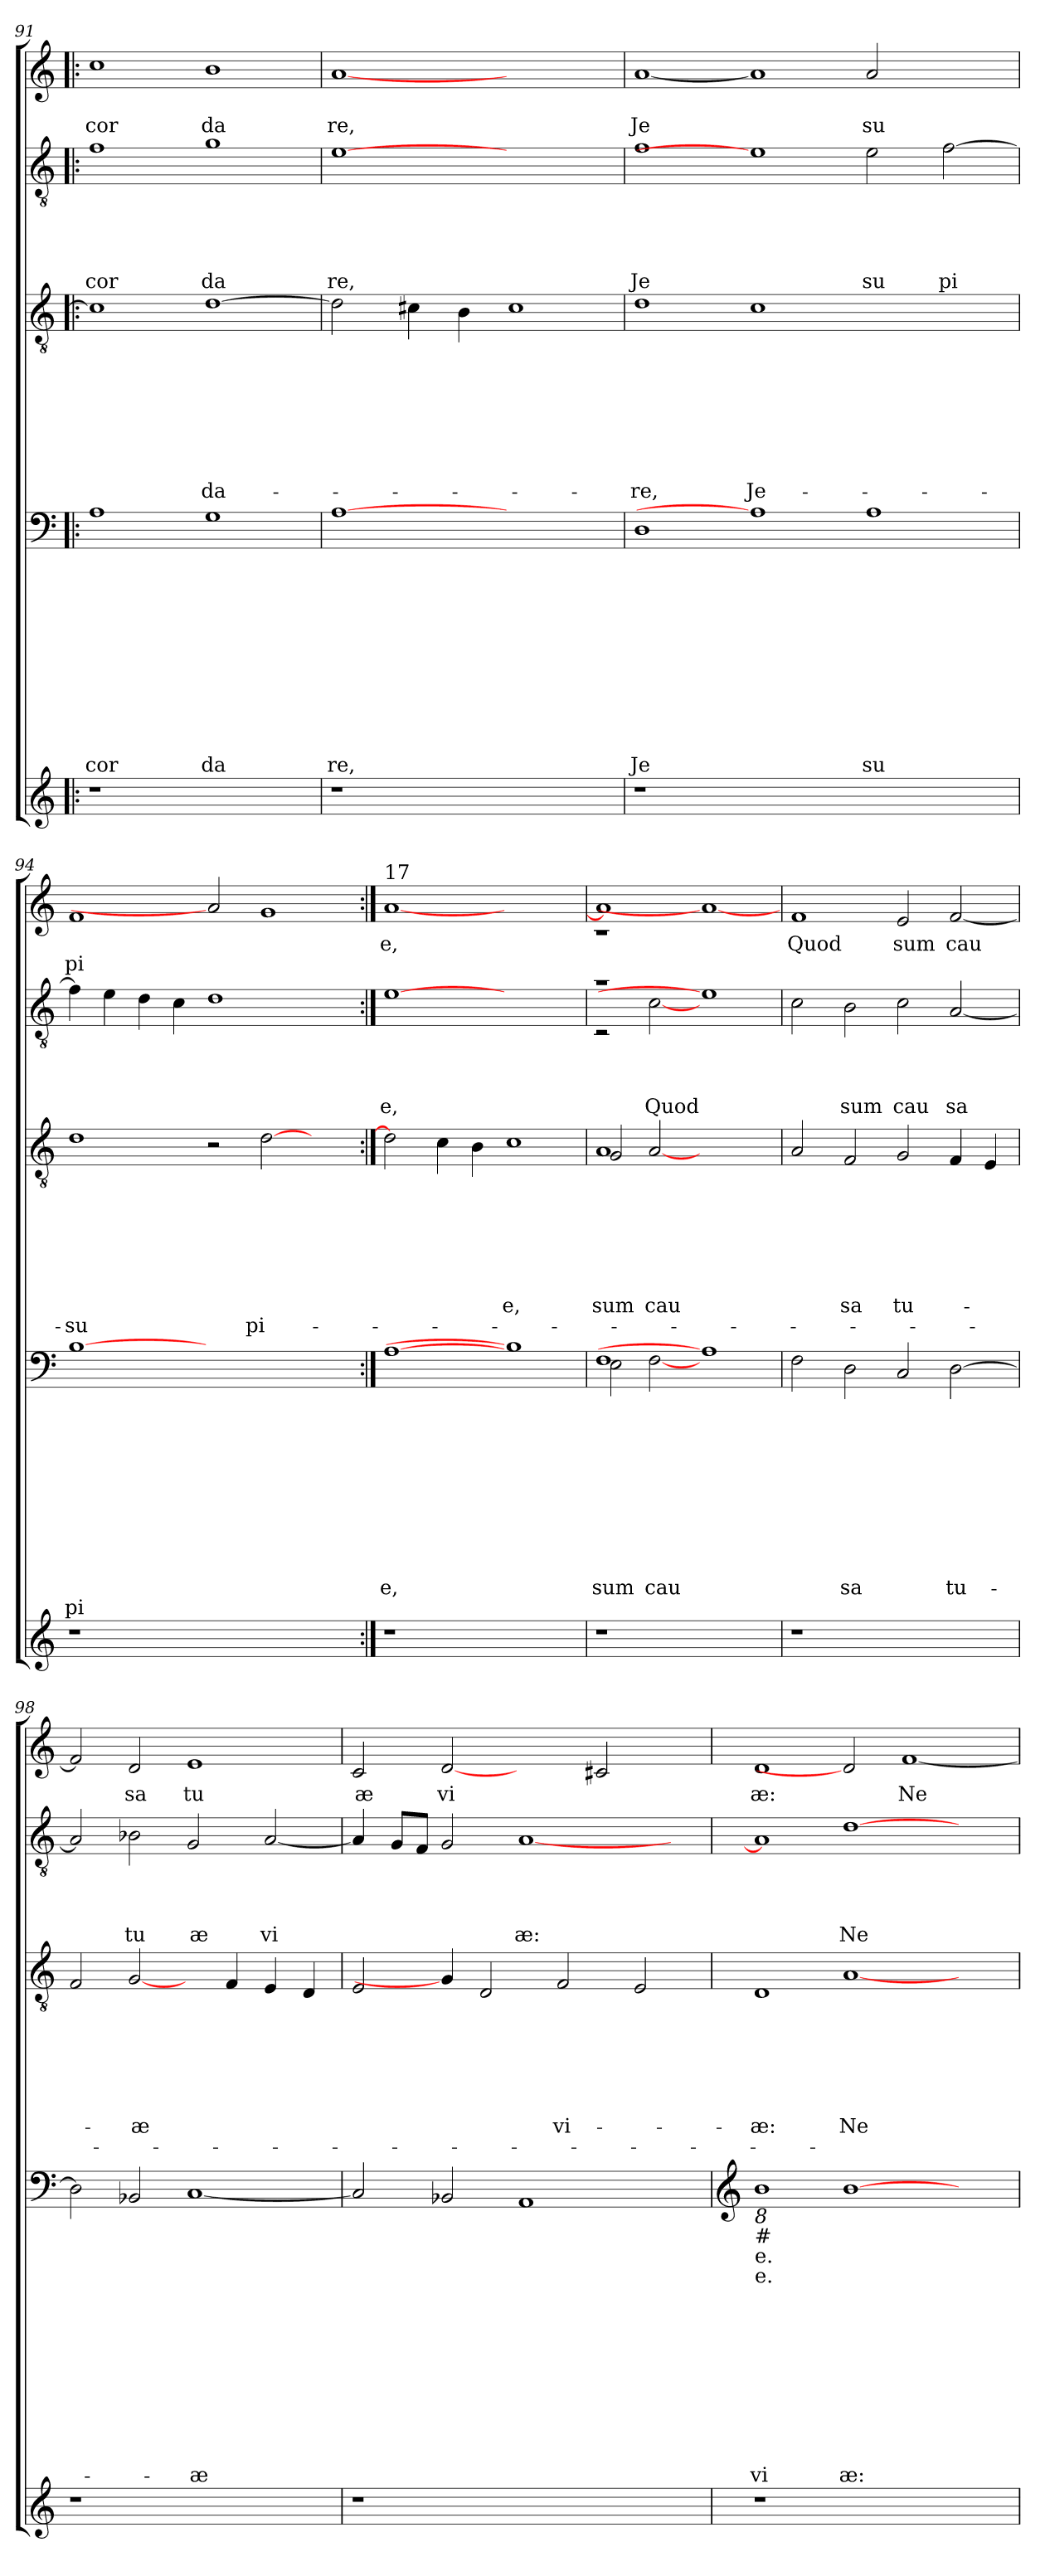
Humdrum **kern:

**kern	**kern	**text	**text	**text	**text	**text	**text	**text	**text	**text	**text	**text	**kern	**text	**text	**text	**text	**text	**text	**text	**text	**kern	**text	**text	**text	**text	**text	**kern	**text	**text
*part5	*part4	*part4	*part4	*part4	*part4	*part4	*part4	*part4	*part4	*part4	*part4	*part4	*part3	*part3	*part3	*part3	*part3	*part3	*part3	*part3	*part3	*part2	*part2	*part2	*part2	*part2	*part2	*part1	*part1	*part1
*staff5	*staff4	*staff4	*staff4	*staff4	*staff4	*staff4	*staff4	*staff4	*staff4	*staff4	*staff4	*staff4	*staff3	*staff3	*staff3	*staff3	*staff3	*staff3	*staff3	*staff3	*staff3	*staff2	*staff2	*staff2	*staff2	*staff2	*staff2	*staff1	*staff1	*staff1
*clefG2	*clefF4	*	*	*	*	*	*	*	*	*	*	*	*clefGv2	*	*	*	*	*	*	*	*	*clefGv2	*	*	*	*	*	*clefG2	*	*
*k[]	*k[]	*	*	*	*	*	*	*	*	*	*	*	*k[]	*	*	*	*	*	*	*	*	*k[]	*	*	*	*	*	*k[]	*	*
*C:	*C:	*	*	*	*	*	*	*	*	*	*	*	*C:	*	*	*	*	*	*	*	*	*C:	*	*	*	*	*	*C:	*	*
=91!|:	=91!|:	=91!|:	=91!|:	=91!|:	=91!|:	=91!|:	=91!|:	=91!|:	=91!|:	=91!|:	=91!|:	=91!|:	=91!|:	=91!|:	=91!|:	=91!|:	=91!|:	=91!|:	=91!|:	=91!|:	=91!|:	=91!|:	=91!|:	=91!|:	=91!|:	=91!|:	=91!|:	=91!|:	=91!|:	=91!|:
!	!	!	!	!	!	!	!	!	!	!	!	!LO:LY:a	!	!	!	!	!	!	!	!	!	!	!	!	!	!	!LO:LY:b	!	!	!LO:LY:b
1r	1A	.	.	.	.	.	.	.	.	.	.	cor	1c]	.	.	.	.	.	.	.	.	1f	.	.	.	.	cor	1cc	.	cor
!	!	!	!	!	!	!	!	!	!	!	!	!LO:LY:a	!	!	!	!	!	!	!	!	!LO:LY:b	!	!	!	!	!	!LO:LY:b	!	!	!LO:LY:b
1ryy	1G	.	.	.	.	.	.	.	.	.	.	da	[>1d	.	.	.	.	.	.	.	-da-	1g	.	.	.	.	da	1b	.	da
=92	=92	=92	=92	=92	=92	=92	=92	=92	=92	=92	=92	=92	=92	=92	=92	=92	=92	=92	=92	=92	=92	=92	=92	=92	=92	=92	=92	=92	=92	=92
!	!	!	!	!	!	!	!	!	!	!	!	!LO:LY:a	!	!	!	!	!	!	!	!	!	!	!	!	!	!	!LO:LY:b	!	!	!LO:LY:b
1r	[1A	.	.	.	.	.	.	.	.	.	.	re,	2d\]	.	.	.	.	.	.	.	.	[1e	.	.	.	.	re,	[1a	.	re,
.	.	.	.	.	.	.	.	.	.	.	.	.	4c#\	.	.	.	.	.	.	.	.	.	.	.	.	.	.	.	.	.
.	.	.	.	.	.	.	.	.	.	.	.	.	4B\	.	.	.	.	.	.	.	.	.	.	.	.	.	.	.	.	.
1ryy	1ryy	.	.	.	.	.	.	.	.	.	.	.	1c#	.	.	.	.	.	.	.	.	1ryy	.	.	.	.	.	1ryy	.	.
=93	=93	=93	=93	=93	=93	=93	=93	=93	=93	=93	=93	=93	=93	=93	=93	=93	=93	=93	=93	=93	=93	=93	=93	=93	=93	=93	=93	=93	=93	=93
!	!	!	!	!	!	!	!	!	!	!	!	!LO:LY:a	!	!	!	!	!	!	!	!	!LO:LY:b	!	!	!	!	!	!LO:LY:b	!	!	!LO:LY:b
1r	1D	.	.	.	.	.	.	.	.	.	.	Je	1d	.	.	.	.	.	.	.	-re,	1f	.	.	.	.	Je	[1a	.	Je
!	!	!	!	!	!	!	!	!	!	!	!	!	!	!	!	!	!	!	!	!	!LO:LY:b	!	!	!	!	!	!	!	!	!
0ryy	1A]	.	.	.	.	.	.	.	.	.	.	.	1c	.	.	.	.	.	.	.	Je-	1e]	.	.	.	.	.	1a]	.	.
!	!	!	!	!	!	!	!	!	!	!	!	!LO:LY:a	!	!	!	!	!	!	!	!	!	!	!	!	!	!	!LO:LY:b	!	!	!LO:LY:b
.	1A	.	.	.	.	.	.	.	.	.	.	su	1ryy	.	.	.	.	.	.	.	.	2e\	.	.	.	.	su	2a/	.	su
!	!	!	!	!	!	!	!	!	!	!	!	!	!	!	!	!	!	!	!	!	!	!	!	!	!	!	!LO:LY:b	!	!	!
.	.	.	.	.	.	.	.	.	.	.	.	.	.	.	.	.	.	.	.	.	.	[>2f\	.	.	.	.	pi	2ryy	.	.
=94	=94	=94	=94	=94	=94	=94	=94	=94	=94	=94	=94	=94	=94	=94	=94	=94	=94	=94	=94	=94	=94	=94	=94	=94	=94	=94	=94	=94	=94	=94
!	!	!	!	!	!	!	!	!	!	!	!	!LO:LY:a	!	!	!	!	!	!	!	!	!LO:LY:b	!	!	!	!	!	!	!	!	!LO:LY:b
1r	[1B	.	.	.	.	.	.	.	.	.	.	pi	1d	.	.	.	.	.	.	.	-su	4f\]	.	.	.	.	.	1f	.	pi
.	.	.	.	.	.	.	.	.	.	.	.	.	.	.	.	.	.	.	.	.	.	4e\	.	.	.	.	.	.	.	.
.	.	.	.	.	.	.	.	.	.	.	.	.	.	.	.	.	.	.	.	.	.	4d\	.	.	.	.	.	.	.	.
.	.	.	.	.	.	.	.	.	.	.	.	.	.	.	.	.	.	.	.	.	.	4c\	.	.	.	.	.	.	.	.
1.ryy	1.ryy	.	.	.	.	.	.	.	.	.	.	.	2r	.	.	.	.	.	.	.	.	1d	.	.	.	.	.	2a]	.	.
!	!	!	!	!	!	!	!	!	!	!	!	!	!	!	!	!	!	!	!	!	!LO:LY:b	!	!	!	!	!	!	!	!	!
.	.	.	.	.	.	.	.	.	.	.	.	.	[<2d\	.	.	.	.	.	.	.	pi-	.	.	.	.	.	.	1g	.	.
.	.	.	.	.	.	.	.	.	.	.	.	.	2ryy	.	.	.	.	.	.	.	.	2ryy	.	.	.	.	.	.	.	.
!!LO:LB:g=z
=95:|!	=95:|!	=95:|!	=95:|!	=95:|!	=95:|!	=95:|!	=95:|!	=95:|!	=95:|!	=95:|!	=95:|!	=95:|!	=95:|!	=95:|!	=95:|!	=95:|!	=95:|!	=95:|!	=95:|!	=95:|!	=95:|!	=95:|!	=95:|!	=95:|!	=95:|!	=95:|!	=95:|!	=95:|!	=95:|!	=95:|!
!	!	!	!	!	!	!	!	!	!	!	!	!	!	!	!	!	!	!	!	!	!	!	!	!	!	!	!	!LO:TX:a:t=17	!	!
!	!	!	!	!	!	!	!	!	!	!	!LO:LY:b	!	!	!	!	!	!	!	!	!	!	!	!	!	!	!LO:LY:b	!	!	!LO:LY:b	!
1r	[1A	.	.	.	.	.	.	.	.	.	e,	.	2d\]	.	.	.	.	.	.	.	.	[1e	.	.	.	e,	.	[<1a	e,	.
.	.	.	.	.	.	.	.	.	.	.	.	.	4c\	.	.	.	.	.	.	.	.	.	.	.	.	.	.	.	.	.
.	.	.	.	.	.	.	.	.	.	.	.	.	4B\	.	.	.	.	.	.	.	.	.	.	.	.	.	.	.	.	.
!	!	!	!	!	!	!	!	!	!	!	!	!	!	!	!	!	!	!	!	!LO:LY:b	!	!	!	!	!	!	!	!	!	!
1ryy	1B]	.	.	.	.	.	.	.	.	.	.	.	1c	.	.	.	.	.	.	e,	.	1ryy	.	.	.	.	.	1ryy	.	.
=96	=96	=96	=96	=96	=96	=96	=96	=96	=96	=96	=96	=96	=96	=96	=96	=96	=96	=96	=96	=96	=96	=96	=96	=96	=96	=96	=96	=96	=96	=96
!	!	!	!	!	!	!	!	!	!	!	!LO:LY:b	!	!	!	!	!	!	!	!	!	!	!	!	!	!	!	!	!	!	!
*	*^	*	*	*	*	*	*	*	*	*	*	*	*	*	*	*	*	*	*	*	*	*	*	*	*	*	*	*	*	*
!	!	!	!	!	!	!	!	!	!	!	!	!LO:LY:b	!	!	!	!	!	!	!	!	!LO:LY:b	!	!	!	!	!	!	!	!	!	!
*	*	*	*	*	*	*	*	*	*	*	*	*	*	*^	*	*	*	*	*	*	*	*	*	*	*	*	*	*	*	*	*
!	!	!	!	!	!	!	!	!	!	!	!	!	!	!	!	!	!	!	!	!	!	!LO:LY:b	!	!	!	!	!	!	!	!	!	!
*	*	*	*	*	*	*	*	*	*	*	*	*	*	*	*	*	*	*	*	*	*	*	*	*^	*	*	*	*	*	*^	*	*
1r	1F	2E\	.	.	.	.	.	.	.	.	.	sum	.	1A	2G/	.	.	.	.	.	.	sum	.	1ra	2rC	.	.	.	.	.	1a]	1rc	.	.
!	!	!	!	!	!	!	!	!	!	!	!	!LO:LY:b	!	!	!	!	!	!	!	!	!	!LO:LY:b	!	!	!	!	!	!	!LO:LY:b	!	!	!	!	!
.	.	[>2F\	.	.	.	.	.	.	.	.	.	cau-	.	.	[<2A/	.	.	.	.	.	.	cau-	.	.	[>2c\	.	.	.	Quod	.	.	.	.	.
1ryy	1A]	1ryy	.	.	.	.	.	.	.	.	.	.	.	1ryy	1ryy	.	.	.	.	.	.	.	.	1e]	1ryy	.	.	.	.	.	1a_	1ryy	.	.
=97	=97	=97	=97	=97	=97	=97	=97	=97	=97	=97	=97	=97	=97	=97	=97	=97	=97	=97	=97	=97	=97	=97	=97	=97	=97	=97	=97	=97	=97	=97	=97	=97	=97	=97
!	!	!	!	!	!	!	!	!	!	!	!	!	!	!	!	!	!	!	!	!	!	!	!	!	!	!	!	!	!	!	!	!	!LO:LY:b	!
*	*v	*v	*	*	*	*	*	*	*	*	*	*	*	*	*	*	*	*	*	*	*	*	*	*v	*v	*	*	*	*	*	*v	*v	*	*
*	*	*	*	*	*	*	*	*	*	*	*	*	*v	*v	*	*	*	*	*	*	*	*	*	*	*	*	*	*	*	*	*
1r	2F\	.	.	.	.	.	.	.	.	.	.	.	2A/	.	.	.	.	.	.	.	.	2c\	.	.	.	.	.	1f	Quod	.
!	!	!	!	!	!	!	!	!	!	!	!LO:LY:b	!	!	!	!	!	!	!	!	!LO:LY:b	!	!	!	!	!	!LO:LY:b	!	!	!	!
.	2D\	.	.	.	.	.	.	.	.	.	-sa	.	2F/	.	.	.	.	.	.	-sa	.	2B\	.	.	.	sum	.	.	.	.
!	!	!	!	!	!	!	!	!	!	!	!	!	!	!	!	!	!	!	!	!LO:LY:b	!	!	!	!	!	!LO:LY:b	!	!	!LO:LY:b	!
1ryy	2C/	.	.	.	.	.	.	.	.	.	.	.	2G/	.	.	.	.	.	.	tu-	.	2c\	.	.	.	cau	.	2e/	sum	.
!	!	!	!	!	!	!	!	!	!	!	!LO:LY:b	!	!	!	!	!	!	!	!	!	!	!	!	!	!	!LO:LY:b	!	!	!LO:LY:b	!
.	[>2D\	.	.	.	.	.	.	.	.	.	tu-	.	4F/	.	.	.	.	.	.	.	.	[<2A/	.	.	.	sa	.	[<2f/	cau	.
.	.	.	.	.	.	.	.	.	.	.	.	.	4E/	.	.	.	.	.	.	.	.	.	.	.	.	.	.	.	.	.
=98	=98	=98	=98	=98	=98	=98	=98	=98	=98	=98	=98	=98	=98	=98	=98	=98	=98	=98	=98	=98	=98	=98	=98	=98	=98	=98	=98	=98	=98	=98
1r	2D\]	.	.	.	.	.	.	.	.	.	.	.	2F/	.	.	.	.	.	.	.	.	2A/]	.	.	.	.	.	2f/]	.	.
!	!	!	!	!	!	!	!	!	!	!	!	!	!	!	!	!	!	!	!	!LO:LY:b	!	!	!	!	!	!LO:LY:b	!	!	!LO:LY:b	!
.	2BB-X/	.	.	.	.	.	.	.	.	.	.	.	[2G/	.	.	.	.	.	.	-æ	.	2B-\	.	.	.	tu	.	2d/	sa	.
!	!	!	!	!	!	!	!	!	!	!	!LO:LY:b	!	!	!	!	!	!	!	!	!	!	!	!	!	!	!LO:LY:b	!	!	!LO:LY:b	!
1ryy	[<1C	.	.	.	.	.	.	.	.	.	-æ	.	4ryy	.	.	.	.	.	.	.	.	2G/	.	.	.	æ	.	1e	tu	.
.	.	.	.	.	.	.	.	.	.	.	.	.	4F/	.	.	.	.	.	.	.	.	.	.	.	.	.	.	.	.	.
!	!	!	!	!	!	!	!	!	!	!	!	!	!	!	!	!	!	!	!	!	!	!	!	!	!	!LO:LY:b	!	!	!	!
.	.	.	.	.	.	.	.	.	.	.	.	.	4E/	.	.	.	.	.	.	.	.	[<2A/	.	.	.	vi	.	.	.	.
.	.	.	.	.	.	.	.	.	.	.	.	.	4D/	.	.	.	.	.	.	.	.	.	.	.	.	.	.	.	.	.
=99	=99	=99	=99	=99	=99	=99	=99	=99	=99	=99	=99	=99	=99	=99	=99	=99	=99	=99	=99	=99	=99	=99	=99	=99	=99	=99	=99	=99	=99	=99
!	!	!	!	!	!	!	!	!	!	!	!	!	!	!	!	!	!	!	!	!	!	!	!	!	!	!	!	!	!LO:LY:b	!
1r	2C/]	.	.	.	.	.	.	.	.	.	.	.	2E/	.	.	.	.	.	.	.	.	4A/]	.	.	.	.	.	2c/	æ	.
.	.	.	.	.	.	.	.	.	.	.	.	.	.	.	.	.	.	.	.	.	.	8G/L	.	.	.	.	.	.	.	.
.	.	.	.	.	.	.	.	.	.	.	.	.	.	.	.	.	.	.	.	.	.	8F/J	.	.	.	.	.	.	.	.
!	!	!	!	!	!	!	!	!	!	!	!	!	!	!	!	!	!	!	!	!	!	!	!	!	!	!	!	!	!LO:LY:b	!
.	2BB-X/	.	.	.	.	.	.	.	.	.	.	.	4G/]	.	.	.	.	.	.	.	.	2G/	.	.	.	.	.	[2d	vi	.
.	.	.	.	.	.	.	.	.	.	.	.	.	2D/	.	.	.	.	.	.	.	.	.	.	.	.	.	.	.	.	.
!	!	!	!	!	!	!	!	!	!	!	!	!	!	!	!	!	!	!	!	!	!	!	!	!	!	!LO:LY:b	!	!	!	!
1ryy	1AA	.	.	.	.	.	.	.	.	.	.	.	.	.	.	.	.	.	.	.	.	[>1A	.	.	.	æ:	.	2ryy	.	.
!	!	!	!	!	!	!	!	!	!	!	!	!	!	!	!	!	!	!	!	!LO:LY:b	!	!	!	!	!	!	!	!	!	!
.	.	.	.	.	.	.	.	.	.	.	.	.	2F/	.	.	.	.	.	.	vi-	.	.	.	.	.	.	.	.	.	.
.	.	.	.	.	.	.	.	.	.	.	.	.	.	.	.	.	.	.	.	.	.	.	.	.	.	.	.	2c#/	.	.
.	.	.	.	.	.	.	.	.	.	.	.	.	2E/	.	.	.	.	.	.	.	.	.	.	.	.	.	.	.	.	.
4ryy	4ryy	.	.	.	.	.	.	.	.	.	.	.	.	.	.	.	.	.	.	.	.	4ryy	.	.	.	.	.	4ryy	.	.
!!LO:LB:g=z
=100	=100	=100	=100	=100	=100	=100	=100	=100	=100	=100	=100	=100	=100	=100	=100	=100	=100	=100	=100	=100	=100	=100	=100	=100	=100	=100	=100	=100	=100	=100
*	*clefG2	*	*	*	*	*	*	*	*	*	*	*	*	*	*	*	*	*	*	*	*	*	*	*	*	*	*	*	*	*
!	!LO:TX:b:i:t=8	!	!	!	!	!	!	!	!	!	!	!	!	!	!	!	!	!	!	!	!	!	!	!	!	!	!	!	!	!
!	!LO:TX:b:t=#	!	!	!	!	!	!	!	!	!	!	!	!	!	!	!	!	!	!	!	!	!	!	!	!	!	!	!	!	!
!	!LO:TX:b:t=e.	!	!	!	!	!	!	!	!	!	!	!	!	!	!	!	!	!	!	!	!	!	!	!	!	!	!	!	!	!
!	!LO:TX:b:t=e.	!	!	!	!	!	!	!	!	!	!	!	!	!	!	!	!	!	!	!	!	!	!	!	!	!	!	!	!	!
!	!	!	!	!	!	!	!	!	!	!	!LO:LY:b	!	!	!	!	!	!	!	!	!LO:LY:b	!	!	!	!	!	!	!	!	!LO:LY:b	!
1r	1b	.	.	.	.	.	.	.	.	.	vi	.	1D	.	.	.	.	.	.	-æ:	.	1A]	.	.	.	.	.	1d	æ:	.
!	!	!	!	!	!	!	!	!	!	!	!LO:LY:b	!	!	!	!	!	!	!	!	!LO:LY:b	!	!	!	!	!	!LO:LY:b	!	!	!	!
1.ryy	[>1b	.	.	.	.	.	.	.	.	.	æ:	.	[<1A	.	.	.	.	.	.	Ne	.	[>1d	.	.	.	Ne	.	2d]	.	.
!	!	!	!	!	!	!	!	!	!	!	!	!	!	!	!	!	!	!	!	!	!	!	!	!	!	!	!	!	!LO:LY:b	!
.	.	.	.	.	.	.	.	.	.	.	.	.	.	.	.	.	.	.	.	.	.	.	.	.	.	.	.	[<1f	Ne	.
.	2ryy	.	.	.	.	.	.	.	.	.	.	.	2ryy	.	.	.	.	.	.	.	.	2ryy	.	.	.	.	.	.	.	.
=	=	=	=	=	=	=	=	=	=	=	=	=	=	=	=	=	=	=	=	=	=	=	=	=	=	=	=	=	=	=
*-	*-	*-	*-	*-	*-	*-	*-	*-	*-	*-	*-	*-	*-	*-	*-	*-	*-	*-	*-	*-	*-	*-	*-	*-	*-	*-	*-	*-	*-	*-
